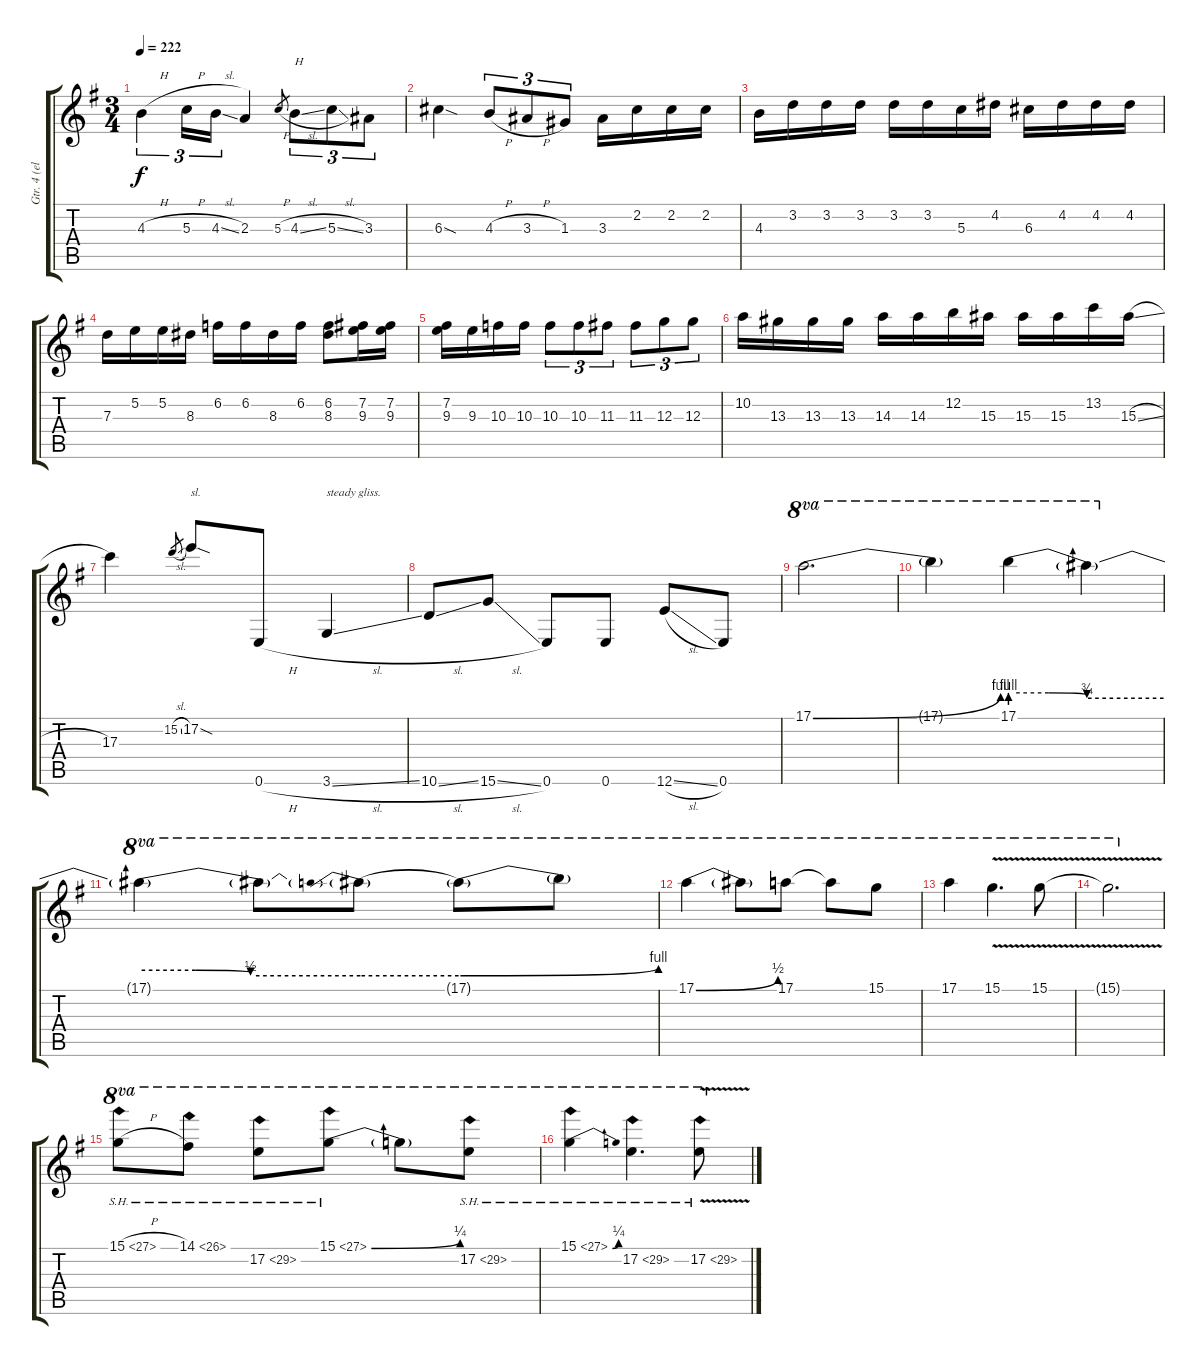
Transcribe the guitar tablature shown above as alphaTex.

\track ("Gtr. 4 (elec.)" "Gtr. 4 (el") {instrument distortionguitar}
\staff {score tabs}
\tuning (E4 B3 G3 D3 A2 E2) {hide}
\ts (3 4)
\tempo 222
\clef g2
\ks g
4.3{h}.4{tu (3 2) dy f} 5.3{h}.16{tu (3 2)} 4.3{sl}.16{tu (3 2)} 2.3.4 5.3{h}.8{gr} 4.3{sl}.8{tu (3 2) txt "H"} 5.3{sl}.8{tu (3 2)} 3.3.8{tu (3 2)} |
6.3{sod}.4 4.3{h}.8{tu (3 2)} 3.3{h}.8{tu (3 2)} 1.3.8{tu (3 2)} 3.3.16 2.2.16 2.2.16 2.2.16 |
4.3.16 3.2.16 3.2.16 3.2.16 3.2.16 3.2.16 5.3.16 4.2.16 6.3.16 4.2.16 4.2.16 4.2.16 |
7.3.16 5.2.16 5.2.16 8.3.16 6.2.16 6.2.16 8.3.16 6.2.16 (6.2 8.3).8 (7.2 9.3).16 (7.2 9.3).16 |
(7.2 9.3).16 9.3.16 10.3.16 10.3.16 10.3.8{tu (3 2)} 10.3.8{tu (3 2)} 11.3.8{tu (3 2)} 11.3.8{tu (3 2)} 12.3.8{tu (3 2)} 12.3.8{tu (3 2)} |
10.2.16 13.3.16 13.3.16 13.3.16 14.3.16 14.3.16 12.2.16 15.3.16 15.3.16 15.3.16 13.2.16 15.3{sl}.16 |
17.3.4 15.2{sl}.8{gr} 17.2{sod}.8{txt "sl."} 0.6{h}.8 3.6{sl}.4{txt "steady gliss."} |
10.6{sl}.8 15.6{sl}.8 0.6.8 0.6.8 12.6{sl}.8 0.6.8 |
17.1{be (bend 0 0 60 4)}.2{d ot 8va} |
17.1{t}.4{ot 8va} 17.1{be (custom 0 4 15 4 30 3 60 3)}.4{ot 8va} 17.1{t}.4{ot 8va} |
17.1{be (custom 0 3 15 3 30 2 60 2) t}.4{ot 8va} 17.1{t}.8{ot 8va} 17.1{be (prebend 0 2 60 2) t}.8{ot 8va} 17.1{be (bend 0 2 60 4) t}.8{ot 8va} 17.1{t}.8{ot 8va} |
17.1{be (bend 0 0 60 2)}.4{ot 8va} 17.1{t}.8{ot 8va} 17.1.8{ot 8va} 17.1{t}.8{ot 8va} 15.1.8{ot 8va} |
17.1.4{ot 8va} 15.1{v}.4{d ot 8va} 15.1{v}.8{ot 8va} |
15.1{t}.2{d ot 8va} |
15.1{sh 12 h}.8{ot 8va} 14.1{sh 12}.8{ot 8va} 17.2{sh 12}.8{ot 8va} 15.1{be (bend 0 0 60 1) sh 12}.8{ot 8va} 15.1{t}.8{ot 8va} 17.2{sh 12}.8{ot 8va} |
15.1{be (bend 0 0 60 1) sh 12}.4{ot 8va} 17.2{sh 12}.4{d ot 8va} 17.2{sh 12 v}.8{ot 8va}
